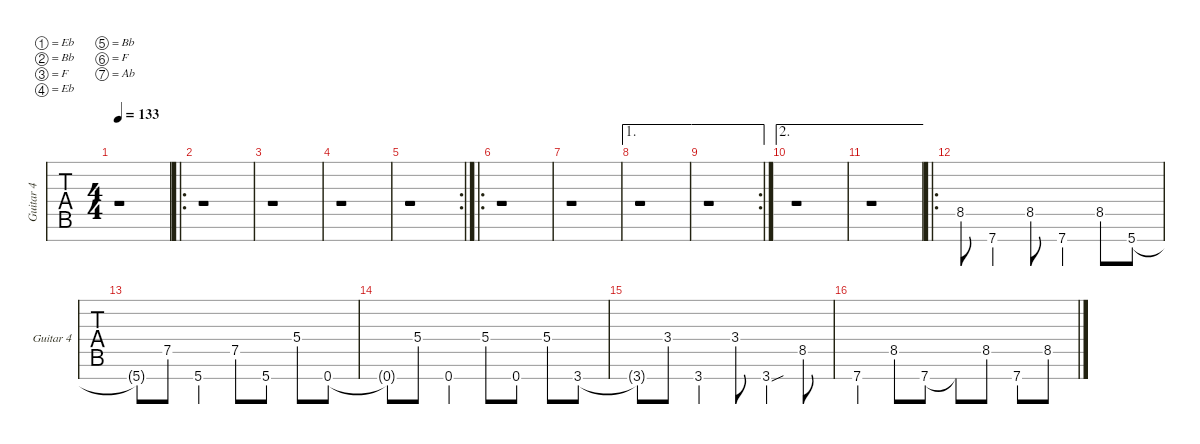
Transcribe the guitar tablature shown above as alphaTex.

\defaultSystemsLayout 4
\hideDynamics
\bracketExtendMode nobrackets
\singleTrackTrackNamePolicy allsystems
\multiTrackTrackNamePolicy allsystems
\firstSystemTrackNameMode fullname
\otherSystemsTrackNameMode fullname
\otherSystemsTrackNameOrientation horizontal
\track ("Guitar 4" "Guitar 4") {instrument distortionguitar}
\staff {tabs}
\tuning (Eb4 Bb3 F3 Eb3 Bb2 F2 Ab1)
\ts (4 4)
\tempo 133
\clef g2
\ks c
r.1{dy mf instrument distortionguitar} |
\ro
r.1 |
r.1 |
r.1 |
\rc 2
r.1 |
\ro
r.1 |
r.1 |
\ae 1
r.1 |
\ae 1
\rc 2
r.1 |
\ae 2
r.1 |
\ae 2
r.1 |
\ro
8.5.8 7.7.4 8.5.8 7.7.4 8.5.8 5.7.8 |
5.7{t}.8 7.5.8 5.7.4 7.5.8 5.7.8 5.4.8 0.7.8 |
0.7{t}.8 5.4.8 0.7.4 5.4.8 0.7.8 5.4.8 3.7.8 |
3.7{t}.8 3.4.8 3.7.4 3.4.8 3.7{sou}.4 8.5.8 |
7.7.4 8.5.8 7.7.8 7.7{t}.8 8.5.8 7.7.8 8.5.8
